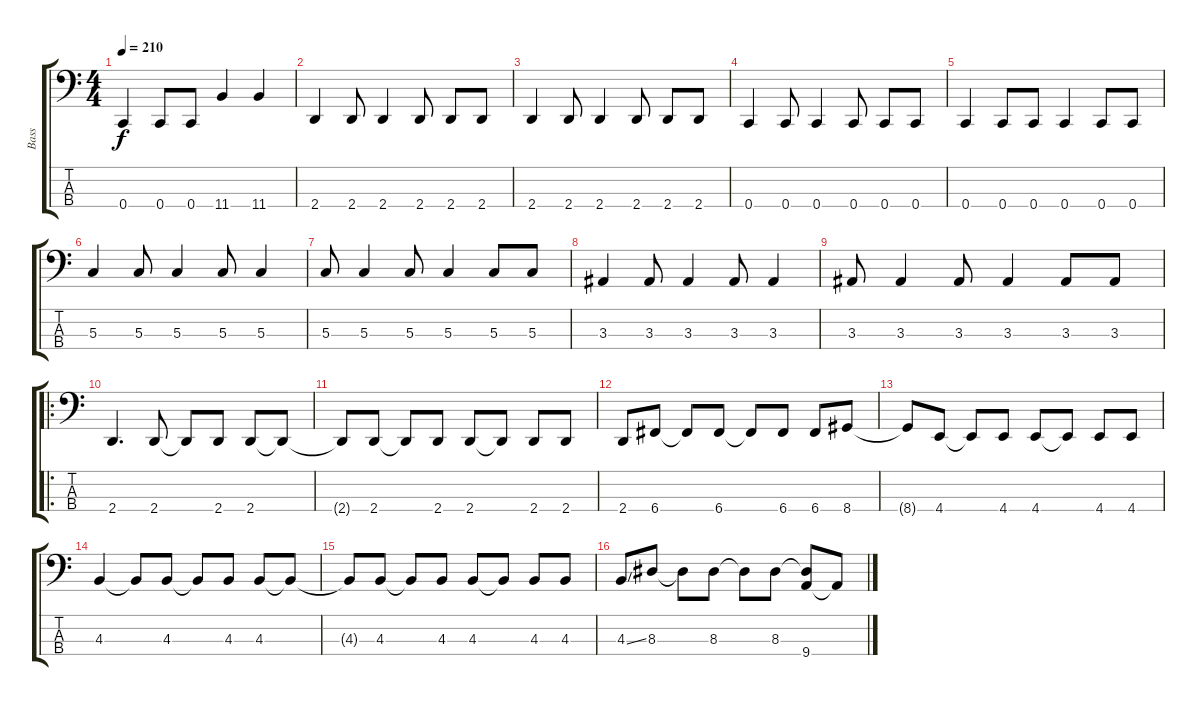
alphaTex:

\track ("Bass" "Bass") {instrument electricbassfinger}
\staff {score tabs}
\tuning (F2 C2 G1 C1) {hide}
\ts (4 4)
\tempo 210
\clef f4
\ks c
0.4.4{dy f} 0.4.8 0.4.8 11.4.4 11.4.4 |
2.4.4 2.4.8 2.4.4 2.4.8 2.4.8 2.4.8 |
2.4.4 2.4.8 2.4.4 2.4.8 2.4.8 2.4.8 |
0.4.4 0.4.8 0.4.4 0.4.8 0.4.8 0.4.8 |
0.4.4 0.4.8 0.4.8 0.4.4 0.4.8 0.4.8 |
5.3.4 5.3.8 5.3.4 5.3.8 5.3.4 |
5.3.8 5.3.4 5.3.8 5.3.4 5.3.8 5.3.8 |
3.3.4 3.3.8 3.3.4 3.3.8 3.3.4 |
3.3.8 3.3.4 3.3.8 3.3.4 3.3.8 3.3.8 |
\ro
2.4.4{d} 2.4.8 2.4{t}.8 2.4.8 2.4.8 2.4{t}.8 |
2.4{t}.8 2.4.8 2.4{t}.8 2.4.8 2.4.8 2.4{t}.8 2.4.8 2.4.8 |
2.4.8 6.4.8 6.4{t}.8 6.4.8 6.4{t}.8 6.4.8 6.4.8 8.4.8 |
8.4{t}.8 4.4.8 4.4{t}.8 4.4.8 4.4.8 4.4{t}.8 4.4.8 4.4.8 |
4.3.4 4.3{t}.8 4.3.8 4.3{t}.8 4.3.8 4.3.8 4.3{t}.8 |
4.3{t}.8 4.3.8 4.3{t}.8 4.3.8 4.3.8 4.3{t}.8 4.3.8 4.3.8 |
4.3{ss}.8 8.3.8 8.3{t}.8 8.3.8 8.3{t}.8 8.3.8 (8.3{t} 9.4).8 9.4{t}.8
